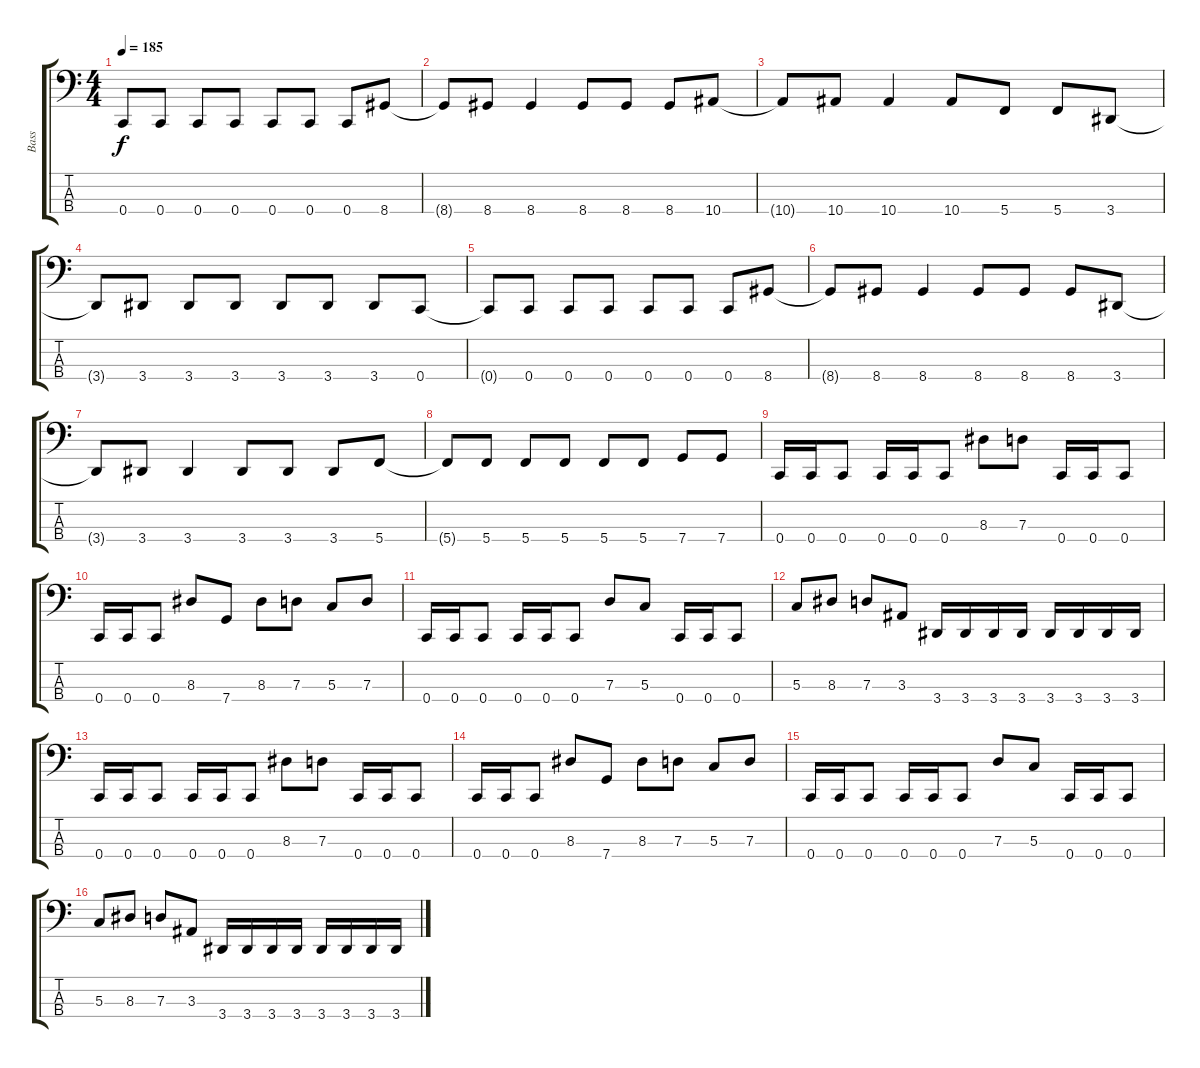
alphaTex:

\track ("Bass" "Bass") {solo instrument electricbasspick}
\staff {score tabs}
\tuning (F2 C2 G1 C1) {hide}
\ts (4 4)
\tempo 185
\clef f4
\ks c
0.4.8{dy f} 0.4.8 0.4.8 0.4.8 0.4.8 0.4.8 0.4.8 8.4.8 |
8.4{t}.8 8.4.8 8.4.4 8.4.8 8.4.8 8.4.8 10.4.8 |
10.4{t}.8 10.4.8 10.4.4 10.4.8 5.4.8 5.4.8 3.4.8 |
3.4{t}.8 3.4.8 3.4.8 3.4.8 3.4.8 3.4.8 3.4.8 0.4.8 |
0.4{t}.8 0.4.8 0.4.8 0.4.8 0.4.8 0.4.8 0.4.8 8.4.8 |
8.4{t}.8 8.4.8 8.4.4 8.4.8 8.4.8 8.4.8 3.4.8 |
3.4{t}.8 3.4.8 3.4.4 3.4.8 3.4.8 3.4.8 5.4.8 |
5.4{t}.8 5.4.8 5.4.8 5.4.8 5.4.8 5.4.8 7.4.8 7.4.8 |
0.4.16 0.4.16 0.4.8 0.4.16 0.4.16 0.4.8 8.3.8 7.3.8 0.4.16 0.4.16 0.4.8 |
0.4.16 0.4.16 0.4.8 8.3.8 7.4.8 8.3.8 7.3.8 5.3.8 7.3.8 |
0.4.16 0.4.16 0.4.8 0.4.16 0.4.16 0.4.8 7.3.8 5.3.8 0.4.16 0.4.16 0.4.8 |
5.3.8 8.3.8 7.3.8 3.3.8 3.4.16 3.4.16 3.4.16 3.4.16 3.4.16 3.4.16 3.4.16 3.4.16 |
0.4.16 0.4.16 0.4.8 0.4.16 0.4.16 0.4.8 8.3.8 7.3.8 0.4.16 0.4.16 0.4.8 |
0.4.16 0.4.16 0.4.8 8.3.8 7.4.8 8.3.8 7.3.8 5.3.8 7.3.8 |
0.4.16 0.4.16 0.4.8 0.4.16 0.4.16 0.4.8 7.3.8 5.3.8 0.4.16 0.4.16 0.4.8 |
5.3.8 8.3.8 7.3.8 3.3.8 3.4.16 3.4.16 3.4.16 3.4.16 3.4.16 3.4.16 3.4.16 3.4.16
